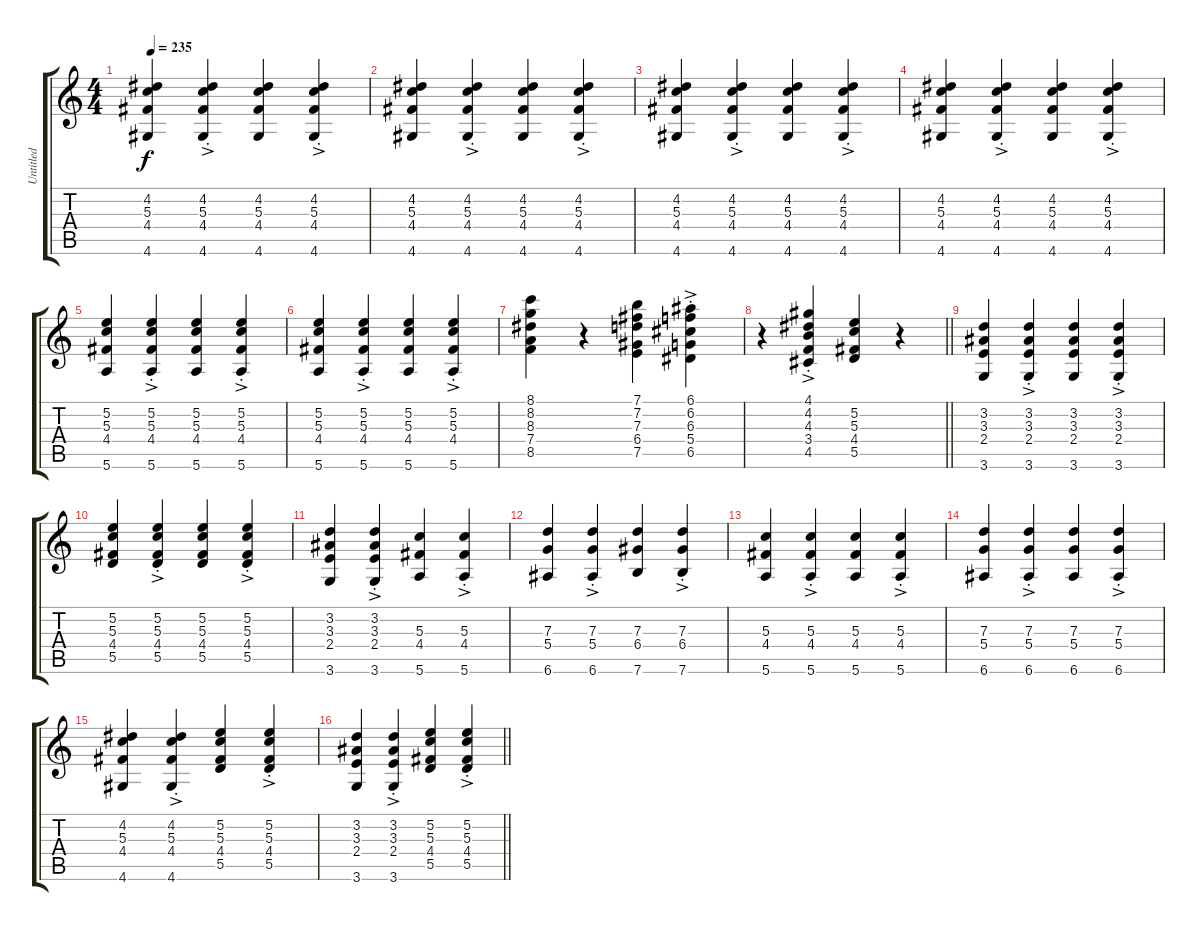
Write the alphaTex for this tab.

\track ("Untitled" "Untitled") {instrument acousticguitarnylon}
\staff {score tabs}
\tuning (E4 B3 G3 D3 A2 E2) {hide}
\ts (4 4)
\tempo 235
\clef g2
\ks c
(4.2 5.3 4.4 4.6).4{dy f} (4.2{ac st} 5.3{ac st} 4.4{ac st} 4.6{ac st}).4 (4.2 5.3 4.4 4.6).4 (4.2{ac st} 5.3{ac st} 4.4{ac st} 4.6{ac st}).4 |
(4.2 5.3 4.4 4.6).4 (4.2{ac st} 5.3{ac st} 4.4{ac st} 4.6{ac st}).4 (4.2 5.3 4.4 4.6).4 (4.2{ac st} 5.3{ac st} 4.4{ac st} 4.6{ac st}).4 |
(4.2 5.3 4.4 4.6).4 (4.2{ac st} 5.3{ac st} 4.4{ac st} 4.6{ac st}).4 (4.2 5.3 4.4 4.6).4 (4.2{ac st} 5.3{ac st} 4.4{ac st} 4.6{ac st}).4 |
(4.2 5.3 4.4 4.6).4 (4.2{ac st} 5.3{ac st} 4.4{ac st} 4.6{ac st}).4 (4.2 5.3 4.4 4.6).4 (4.2{ac st} 5.3{ac st} 4.4{ac st} 4.6{ac st}).4 |
(5.2 5.3 4.4 5.6).4 (5.2{ac st} 5.3{ac st} 4.4{ac st} 5.6{ac st}).4 (5.2 5.3 4.4 5.6).4 (5.2{ac st} 5.3{ac st} 4.4{ac st} 5.6{ac st}).4 |
(5.2 5.3 4.4 5.6).4 (5.2{ac st} 5.3{ac st} 4.4{ac st} 5.6{ac st}).4 (5.2 5.3 4.4 5.6).4 (5.2{ac st} 5.3{ac st} 4.4{ac st} 5.6{ac st}).4 |
(8.1 8.2 8.3 7.4 8.5).4 r.4 (7.1 7.2 7.3 6.4 7.5).4 (6.1{ac st} 6.2{ac st} 6.3{ac st} 5.4{ac st} 6.5{ac st}).4 |
\barLineRight lightlight
r.4 (4.1{ac st} 4.2{ac st} 4.3{ac st} 3.4{ac st} 4.5{ac st}).4 (5.2 5.3 4.4 5.5).4 r.4 |
(3.2 3.3 2.4 3.6).4 (3.2{ac st} 3.3{ac st} 2.4{ac st} 3.6{ac st}).4 (3.2 3.3 2.4 3.6).4 (3.2{ac st} 3.3{ac st} 2.4{ac st} 3.6{ac st}).4 |
(5.2 5.3 4.4 5.5).4 (5.2{ac st} 5.3{ac st} 4.4{ac st} 5.5{ac st}).4 (5.2 5.3 4.4 5.5).4 (5.2{ac st} 5.3{ac st} 4.4{ac st} 5.5{ac st}).4 |
(3.2 3.3 2.4 3.6).4 (3.2{ac st} 3.3{ac st} 2.4{ac st} 3.6{ac st}).4 (5.3 4.4 5.6).4 (5.3{ac st} 4.4{ac st} 5.6{ac st}).4 |
(7.3 5.4 6.6).4 (7.3{ac st} 5.4{ac st} 6.6{ac st}).4 (7.3 6.4 7.6).4 (7.3{ac st} 6.4{ac st} 7.6{ac st}).4 |
(5.3 4.4 5.6).4 (5.3{ac st} 4.4{ac st} 5.6{ac st}).4 (5.3 4.4 5.6).4 (5.3{ac st} 4.4{ac st} 5.6{ac st}).4 |
(7.3 5.4 6.6).4 (7.3{ac st} 5.4{ac st} 6.6{ac st}).4 (7.3 5.4 6.6).4 (7.3{ac st} 5.4{ac st} 6.6{ac st}).4 |
(4.2 5.3 4.4 4.6).4 (4.2{ac st} 5.3{ac st} 4.4{ac st} 4.6{ac st}).4 (5.2 5.3 4.4 5.5).4 (5.2{ac st} 5.3{ac st} 4.4{ac st} 5.5{ac st}).4 |
\barLineRight lightlight
(3.2 3.3 2.4 3.6).4 (3.2{ac st} 3.3{ac st} 2.4{ac st} 3.6{ac st}).4 (5.2 5.3 4.4 5.5).4 (5.2{ac st} 5.3{ac st} 4.4{ac st} 5.5{ac st}).4
